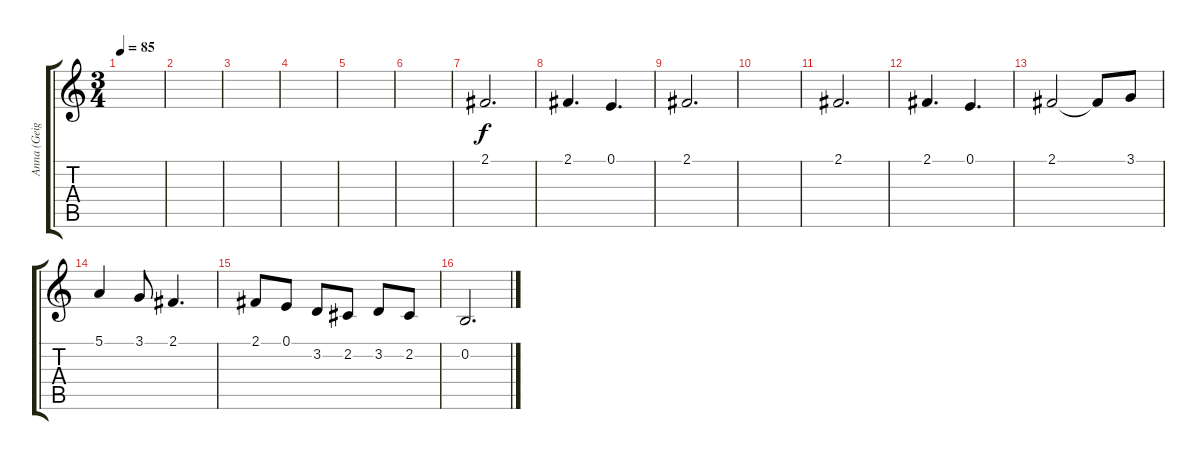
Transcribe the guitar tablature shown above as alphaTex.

\track ("Anna (Geige)" "Anna (Geig") {instrument violin}
\staff {score tabs}
\tuning (E4 B3 G3 D3 A2 E2) {hide}
\ts (3 4)
\tempo 85
\clef g2
\ks c
|
|
|
|
|
|
2.1.2{d volume 13} |
2.1.4{d} 0.1.4{d} |
2.1.2{d} |
|
2.1.2{d volume 13} |
2.1.4{d} 0.1.4{d} |
2.1.2 2.1{t}.8 3.1.8 |
5.1.4 3.1.8 2.1.4{d} |
2.1.8 0.1.8 3.2.8 2.2.8 3.2.8 2.2.8 |
0.2.2{d}
